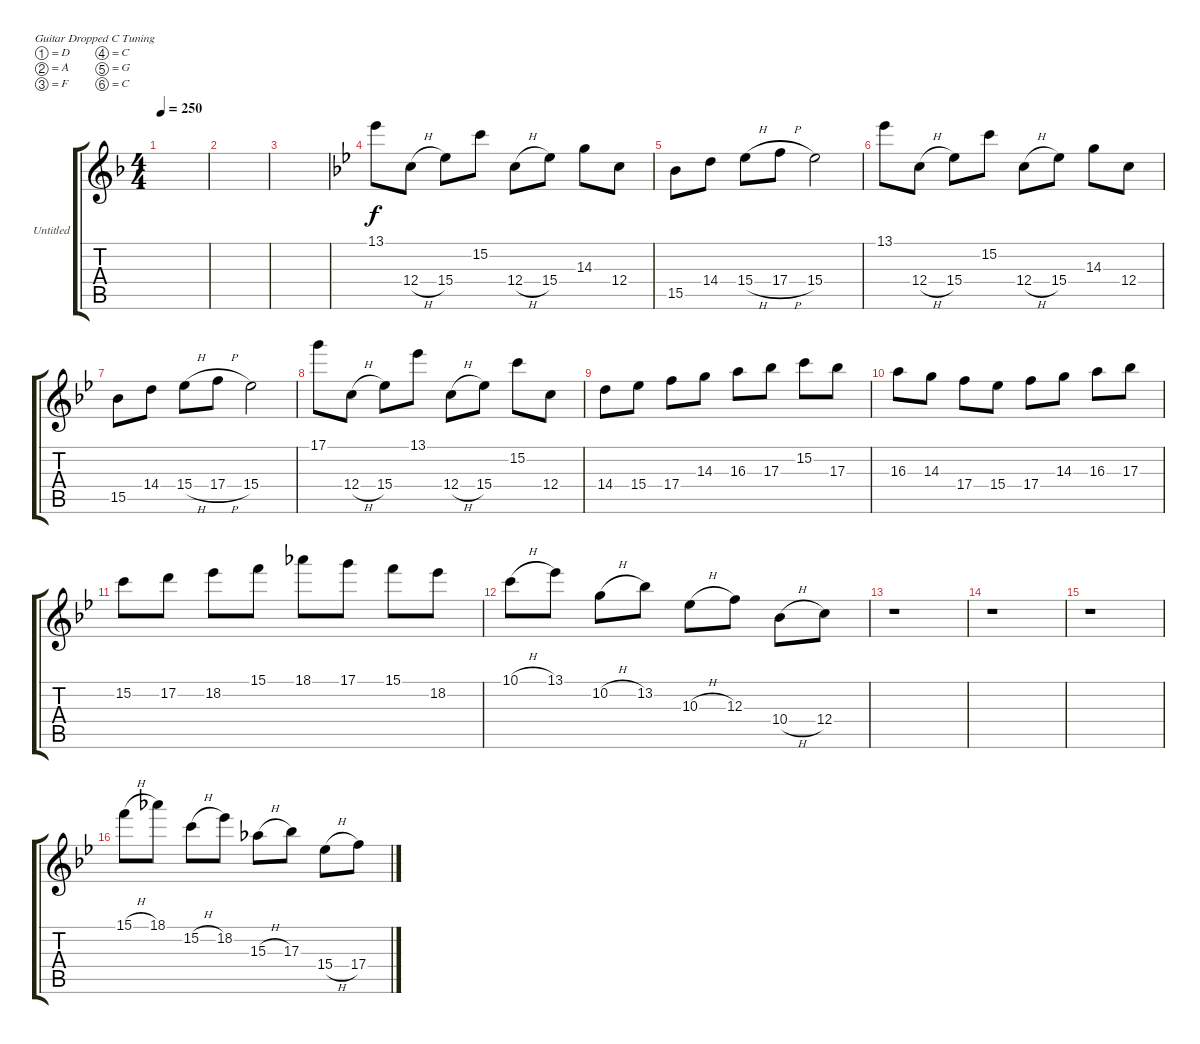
\bracketExtendMode groupsimilarinstruments
\firstSystemTrackNameOrientation horizontal
\otherSystemsTrackNameOrientation horizontal
\track ("Untitled" "Untitled") {instrument distortionguitar}
\staff {score tabs}
\tuning (D4 A3 F3 C3 G2 C2)
\ts (4 4)
\tempo 250
\clef g2
\ks f
|
|
|
\section ("" "")
\ks bb
13.1.8 12.4{h}.8 15.4.8 15.2.8 12.4{h}.8 15.4.8 14.3.8 12.4.8 |
15.5.8 14.4.8 15.4{h}.8 17.4{h}.8 15.4.2 |
13.1.8 12.4{h}.8 15.4.8 15.2.8 12.4{h}.8 15.4.8 14.3.8 12.4.8 |
15.5.8 14.4.8 15.4{h}.8 17.4{h}.8 15.4.2 |
17.1.8 12.4{h}.8 15.4.8 13.1.8 12.4{h}.8 15.4.8 15.2.8 12.4.8 |
14.4.8 15.4.8 17.4.8 14.3.8 16.3.8 17.3.8 15.2.8 17.3.8 |
16.3.8 14.3.8 17.4.8 15.4.8 17.4.8 14.3.8 16.3.8 17.3.8 |
15.2.8 17.2.8 18.2.8 15.1.8 18.1.8 17.1.8 15.1.8 18.2.8 |
10.1{h}.8 13.1.8 10.2{h}.8 13.2.8 10.3{h}.8 12.3.8 10.4{h}.8 12.4.8 |
r.1 |
r.1 |
r.1 |
15.1{h}.8 18.1.8 15.2{h}.8 18.2.8 15.3{h}.8 17.3.8 15.4{h}.8 17.4.8
